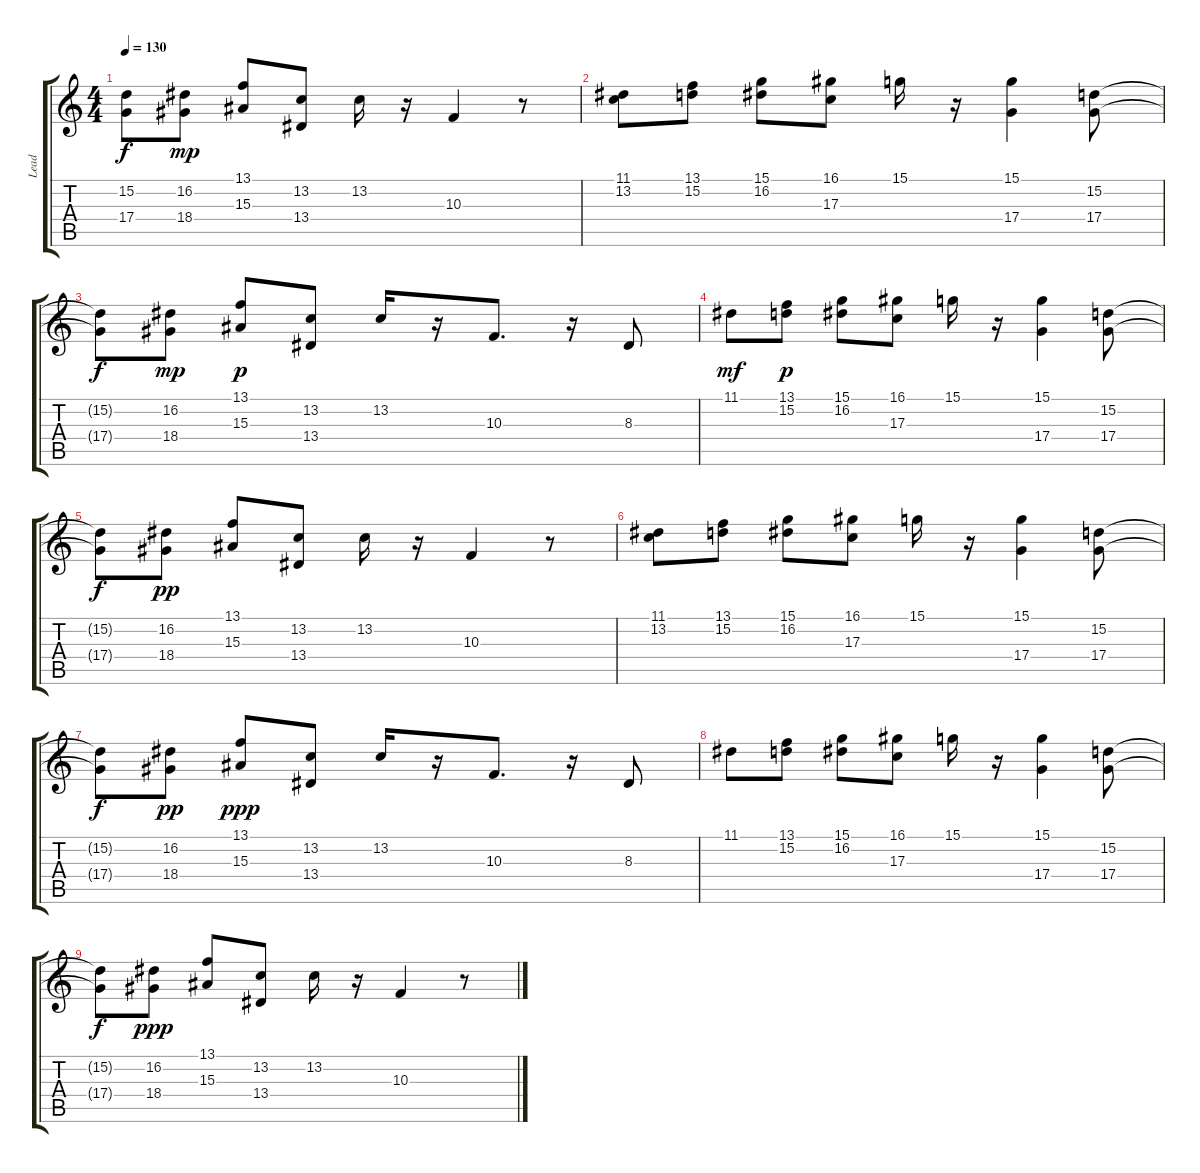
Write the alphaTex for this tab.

\track ("Lead" "Lead") {instrument fx3crystal}
\staff {score tabs}
\tuning (E4 B3 G3 D3 A2 E2) {hide}
\ts (4 4)
\tempo 130
\clef g2
\ks c
(15.2{t} 17.4{t}).8{dy f} (16.2 18.4).8{dy mp} (13.1 15.3).8 (13.2 13.4).8 13.2.16 r.16 10.3.4 r.8 |
(11.1 13.2).8 (13.1 15.2).8 (15.1 16.2).8 (16.1 17.3).8 15.1.16 r.16 (15.1 17.4).4 (15.2 17.4).8 |
(15.2{t} 17.4{t}).8{dy f} (16.2 18.4).8{dy mp} (13.1 15.3).8{dy p} (13.2 13.4).8 13.2.16 r.16 10.3.8{d} r.16 8.3.8 |
11.1.8{dy mf} (13.1 15.2).8{dy p} (15.1 16.2).8 (16.1 17.3).8 15.1.16 r.16 (15.1 17.4).4 (15.2 17.4).8 |
(15.2{t} 17.4{t}).8{dy f} (16.2 18.4).8{dy pp} (13.1 15.3).8 (13.2 13.4).8 13.2.16 r.16 10.3.4 r.8 |
(11.1 13.2).8 (13.1 15.2).8 (15.1 16.2).8 (16.1 17.3).8 15.1.16 r.16 (15.1 17.4).4 (15.2 17.4).8 |
(15.2{t} 17.4{t}).8{dy f} (16.2 18.4).8{dy pp} (13.1 15.3).8{dy ppp} (13.2 13.4).8 13.2.16 r.16 10.3.8{d} r.16 8.3.8 |
11.1.8 (13.1 15.2).8 (15.1 16.2).8 (16.1 17.3).8 15.1.16 r.16 (15.1 17.4).4 (15.2 17.4).8 |
(15.2{t} 17.4{t}).8{dy f} (16.2 18.4).8{dy ppp} (13.1 15.3).8 (13.2 13.4).8 13.2.16 r.16 10.3.4 r.8
